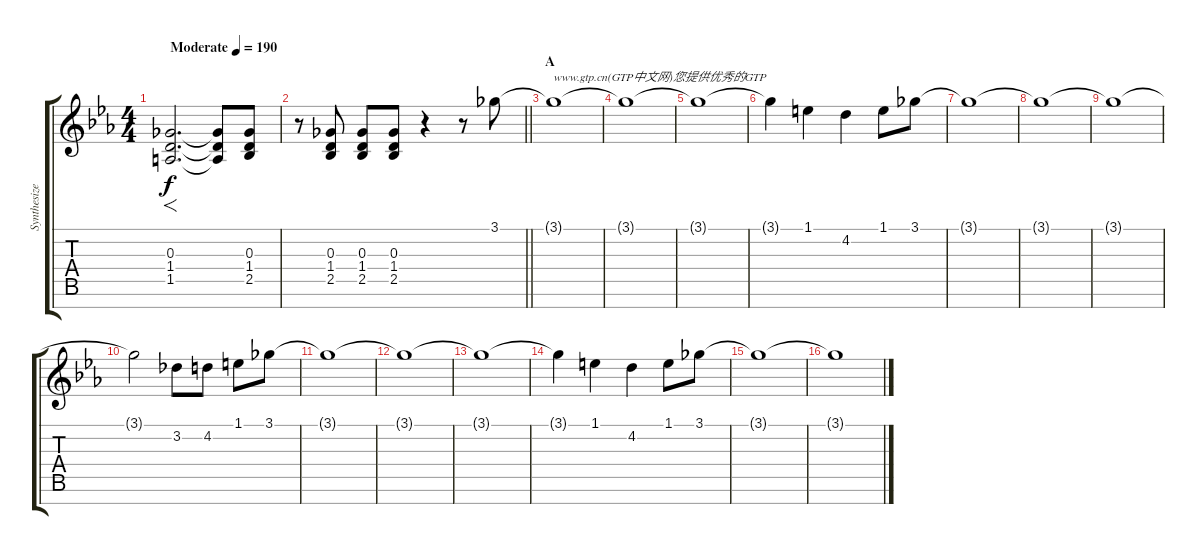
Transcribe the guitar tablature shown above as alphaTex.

\track ("Synthesizer I" "Synthesize") {instrument lead6voice}
\staff {score tabs}
\tuning (Eb5 Bb4 Gb4 Db4 Ab3 Eb3 Bb2) {hide}
\ts (4 4)
\tempo (190 "Moderate")
\clef g2
\ks eb
(0.3 1.4 1.5).2{f d dy f instrument lead6voice} (0.3{t} 1.4{t} 1.5{t}).8 (0.3 1.4 2.5).8 |
\barLineRight lightlight
r.8 (0.3 1.4 2.5).8 (0.3 1.4 2.5).8 (0.3 1.4 2.5).8 r.4 r.8 3.1.8 |
\section ("" "A")
3.1{t}.1{txt "www.gtp.cn(GTP中文网)您提供优秀的GTP"} |
3.1{t}.1 |
3.1{t}.1 |
3.1{t}.4 1.1.4 4.2.4 1.1.8 3.1.8 |
3.1{t}.1 |
3.1{t}.1 |
3.1{t}.1 |
3.1{t}.2 3.2.8 4.2.8 1.1.8 3.1.8 |
3.1{t}.1 |
3.1{t}.1 |
3.1{t}.1 |
3.1{t}.4 1.1.4 4.2.4 1.1.8 3.1.8 |
3.1{t}.1 |
3.1{t}.1
